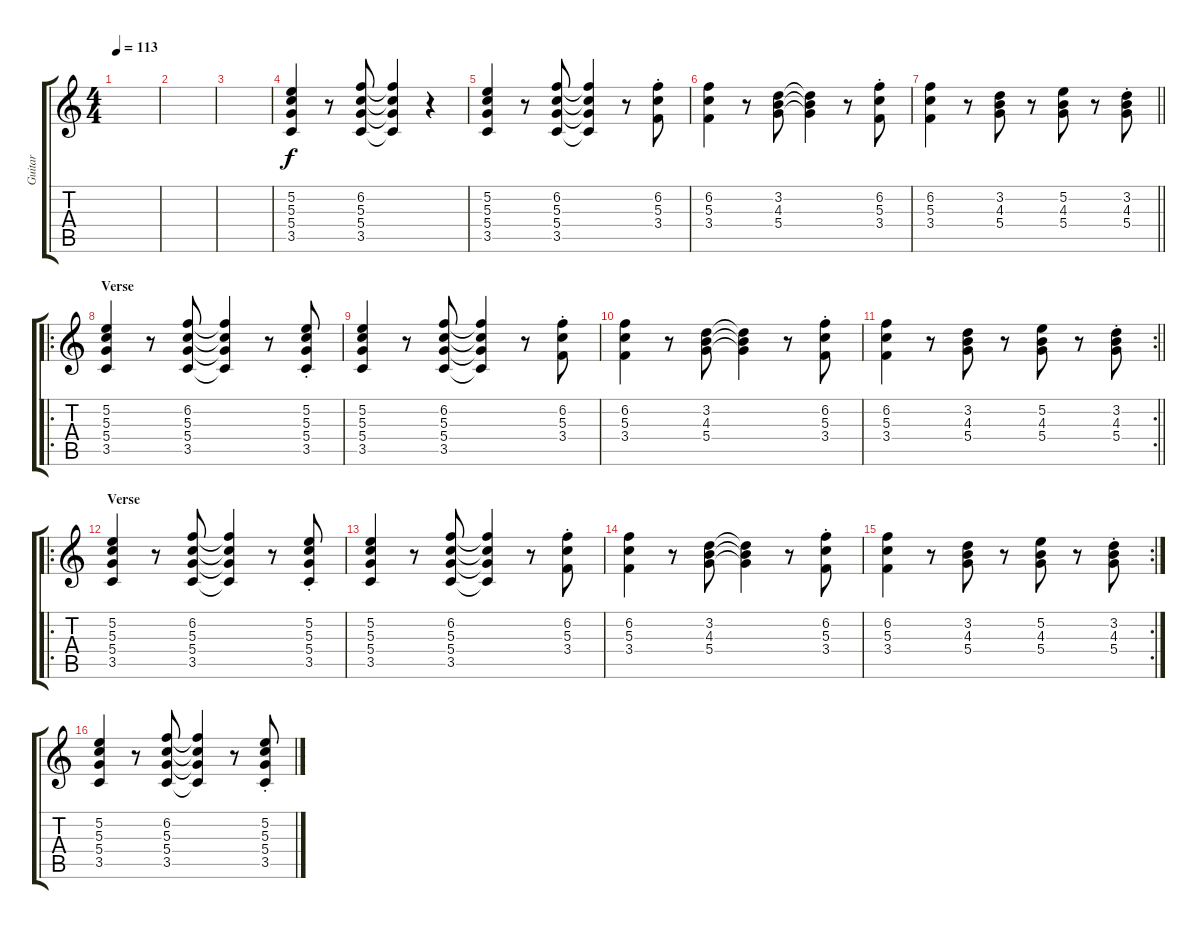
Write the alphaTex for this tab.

\track ("Guitar " "Guitar ") {instrument electricguitarclean}
\staff {score tabs}
\tuning (E4 B3 G3 D3 A2 E2) {hide}
\ts (4 4)
\tempo 113
\clef g2
\ks c
|
|
|
(5.2 5.3 5.4 3.5).4 r.8 (6.2 5.3 5.4 3.5).8 (6.2{t} 5.3{t} 5.4{t} 3.5{t}).4 r.4 |
(5.2 5.3 5.4 3.5).4 r.8 (6.2 5.3 5.4 3.5).8 (6.2{t} 5.3{t} 5.4{t} 3.5{t}).4 r.8 (6.2{st} 5.3{st} 3.4{st}).8 |
(6.2 5.3 3.4).4 r.8 (3.2 4.3 5.4).8 (3.2{t} 4.3{t} 5.4{t}).4 r.8 (6.2{st} 5.3{st} 3.4{st}).8 |
\barLineRight lightlight
(6.2 5.3 3.4).4 r.8 (3.2 4.3 5.4).8 r.8 (5.2 4.3 5.4).8 r.8 (3.2{st} 4.3{st} 5.4{st}).8 |
\ro
\section ("" "Verse")
(5.2 5.3 5.4 3.5).4 r.8 (6.2 5.3 5.4 3.5).8 (6.2{t} 5.3{t} 5.4{t} 3.5{t}).4 r.8 (5.2{st} 5.3{st} 5.4{st} 3.5{st}).8 |
(5.2 5.3 5.4 3.5).4 r.8 (6.2 5.3 5.4 3.5).8 (6.2{t} 5.3{t} 5.4{t} 3.5{t}).4 r.8 (6.2{st} 5.3{st} 3.4{st}).8 |
(6.2 5.3 3.4).4 r.8 (3.2 4.3 5.4).8 (3.2{t} 4.3{t} 5.4{t}).4 r.8 (6.2{st} 5.3{st} 3.4{st}).8 |
\rc 2
\barLineRight lightlight
(6.2 5.3 3.4).4 r.8 (3.2 4.3 5.4).8 r.8 (5.2 4.3 5.4).8 r.8 (3.2{st} 4.3{st} 5.4{st}).8 |
\ro
\section ("" "Verse")
(5.2 5.3 5.4 3.5).4 r.8 (6.2 5.3 5.4 3.5).8 (6.2{t} 5.3{t} 5.4{t} 3.5{t}).4 r.8 (5.2{st} 5.3{st} 5.4{st} 3.5{st}).8 |
(5.2 5.3 5.4 3.5).4 r.8 (6.2 5.3 5.4 3.5).8 (6.2{t} 5.3{t} 5.4{t} 3.5{t}).4 r.8 (6.2{st} 5.3{st} 3.4{st}).8 |
(6.2 5.3 3.4).4 r.8 (3.2 4.3 5.4).8 (3.2{t} 4.3{t} 5.4{t}).4 r.8 (6.2{st} 5.3{st} 3.4{st}).8 |
\rc 2
(6.2 5.3 3.4).4 r.8 (3.2 4.3 5.4).8 r.8 (5.2 4.3 5.4).8 r.8 (3.2{st} 4.3{st} 5.4{st}).8 |
(5.2 5.3 5.4 3.5).4 r.8 (6.2 5.3 5.4 3.5).8 (6.2{t} 5.3{t} 5.4{t} 3.5{t}).4 r.8 (5.2{st} 5.3{st} 5.4{st} 3.5{st}).8
